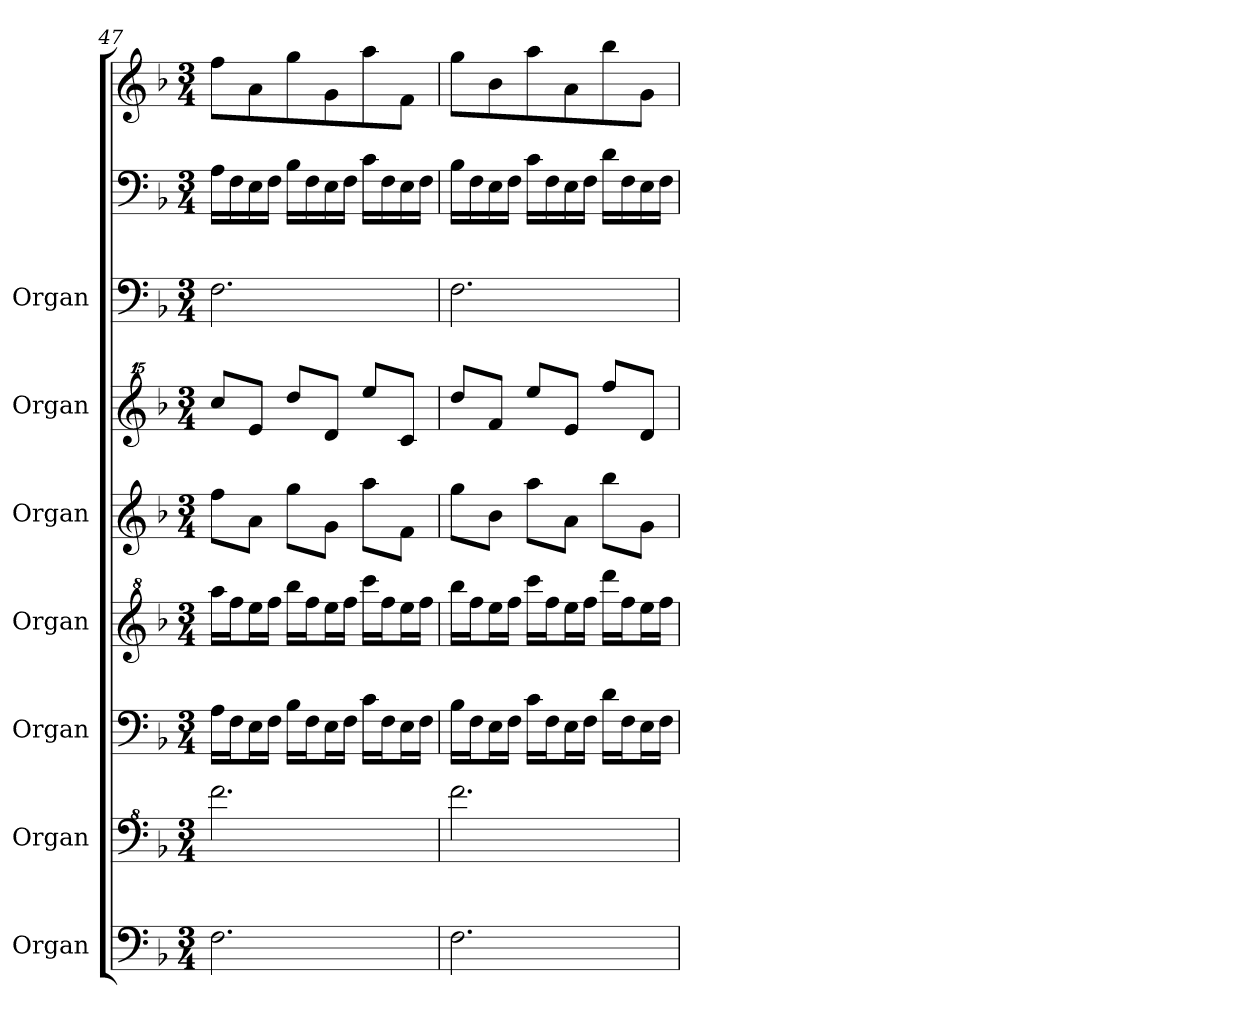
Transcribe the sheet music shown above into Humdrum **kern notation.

**kern	**kern	**kern	**kern	**kern	**kern	**kern	**kern	**kern
*part7	*part6	*part5	*part4	*part3	*part2	*part1	*part1	*part1
*staff9	*staff8	*staff7	*staff6	*staff5	*staff4	*staff3	*staff2	*staff1
*I"Organ	*I"Organ	*I"Organ	*I"Organ	*I"Organ	*I"Organ	*I"Organ	*	*
*	*I'Org.	*	*	*	*	*	*	*
*clefF4	*clefF^4	*clefF4	*clefG^2	*clefG2	*clefG^^2	*clefF4	*clefF4	*clefG2
*k[b-]	*k[b-]	*k[b-]	*k[b-]	*k[b-]	*k[b-]	*k[b-]	*k[b-]	*k[b-]
*M3/4	*M3/4	*M3/4	*M3/4	*M3/4	*M3/4	*M3/4	*M3/4	*M3/4
=47	=47	=47	=47	=47	=47	=47	=47	=47
2.F\	2.ff\	16A\LL	16aaa\LL	8ff\L	8cccc/L	2.F\	16A\LL	8ff\L
.	.	16F\J	16fff\J	.	.	.	16F\	.
.	.	16E\L	16eee\L	8a\J	8eee/J	.	16E\	8a\
.	.	16F\JJ	16fff\JJ	.	.	.	16F\JJ	.
.	.	16B-\LL	16bbb-\LL	8gg\L	8dddd/L	.	16B-\LL	8gg\
.	.	16F\J	16fff\J	.	.	.	16F\	.
.	.	16E\L	16eee\L	8g\J	8ddd/J	.	16E\	8g\
.	.	16F\JJ	16fff\JJ	.	.	.	16F\JJ	.
.	.	16c\LL	16cccc\LL	8aa\L	8eeee/L	.	16c\LL	8aa\
.	.	16F\J	16fff\J	.	.	.	16F\	.
.	.	16E\L	16eee\L	8f\J	8ccc/J	.	16E\	8f\J
.	.	16F\JJ	16fff\JJ	.	.	.	16F\JJ	.
!!LO:LB:g=z
=48	=48	=48	=48	=48	=48	=48	=48	=48
2.F\	2.ff\	16B-\LL	16bbb-\LL	8gg\L	8dddd/L	2.F\	16B-\LL	8gg\L
.	.	16F\J	16fff\J	.	.	.	16F\	.
.	.	16E\L	16eee\L	8b-\J	8fff/J	.	16E\	8b-\
.	.	16F\JJ	16fff\JJ	.	.	.	16F\JJ	.
.	.	16c\LL	16cccc\LL	8aa\L	8eeee/L	.	16c\LL	8aa\
.	.	16F\J	16fff\J	.	.	.	16F\	.
.	.	16E\L	16eee\L	8a\J	8eee/J	.	16E\	8a\
.	.	16F\JJ	16fff\JJ	.	.	.	16F\JJ	.
.	.	16d\LL	16dddd\LL	8bb-\L	8ffff/L	.	16d\LL	8bb-\
.	.	16F\J	16fff\J	.	.	.	16F\	.
.	.	16E\L	16eee\L	8g\J	8ddd/J	.	16E\	8g\J
.	.	16F\JJ	16fff\JJ	.	.	.	16F\JJ	.
=	=	=	=	=	=	=	=	=
*-	*-	*-	*-	*-	*-	*-	*-	*-
